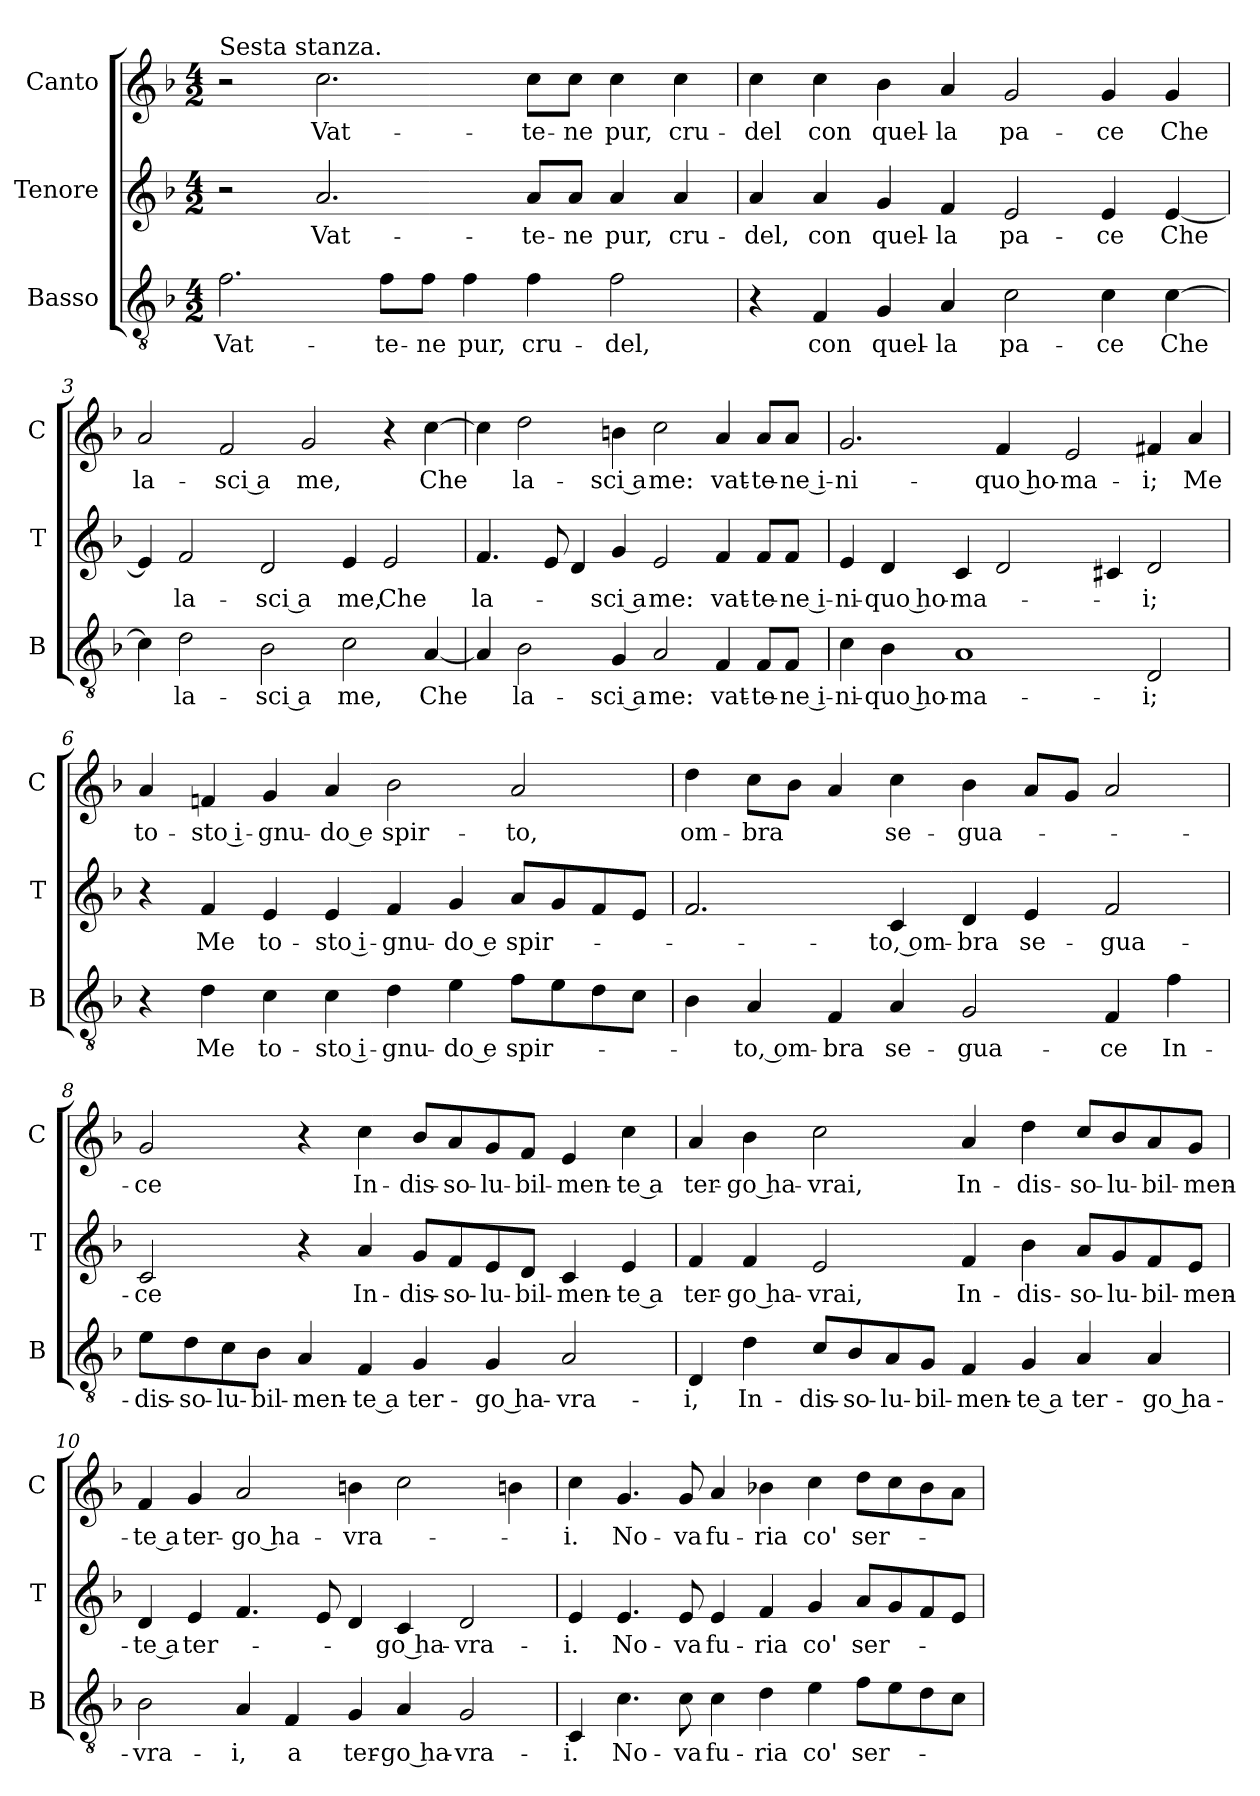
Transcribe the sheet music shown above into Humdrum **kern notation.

**kern	**text	**kern	**text	**kern	**text
*part3	*part3	*part2	*part2	*part1	*part1
*staff3	*staff3	*staff2	*staff2	*staff1	*staff1
*I"Basso	*	*I"Tenore	*	*I"Canto	*
*I'B	*	*I'T	*	*I'C	*
*clefGv2	*	*clefG2	*	*clefG2	*
*k[b-]	*	*k[b-]	*	*k[b-]	*
*F:	*	*F:	*	*F:	*
*M4/2	*	*M4/2	*	*M4/2	*
=1	=1	=1	=1	=1	=1
!	!	!	!	!LO:TX:a:t=Sesta stanza.	!
2.f	Vat-	2r	.	2r	.
.	.	2.a	Vat-	2.cc	Vat-
8fL	-te-	.	.	.	.
8fJ	-ne	.	.	.	.
4f	pur,	.	.	.	.
4f	cru-	8aL	-te-	8ccL	-te-
.	.	8aJ	-ne	8ccJ	-ne
2f	-del,	4a	pur,	4cc	pur,
.	.	4a	cru-	4cc	cru-
=2	=2	=2	=2	=2	=2
4r	.	4a	-del,	4cc	-del
4F	con	4a	con	4cc	con
4G	quel-	4g	quel-	4b-	quel-
4A	-la	4f	-la	4a	-la
2c	pa-	2e	pa-	2g	pa-
4c	-ce	4e	-ce	4g	-ce
[4c	Che	[4e	Che	4g	Che
=3	=3	=3	=3	=3	=3
4c]	.	4e]	.	2a	la-
2d	la-	2f	la-	.	.
.	.	.	.	2f	-sci a
2B-	-sci a	2d	-sci a	.	.
.	.	.	.	2g	me,
2c	me,	4e	me,	.	.
.	.	2e	Che	4r	.
[4A	Che	.	.	[4cc	Che
=4	=4	=4	=4	=4	=4
4A]	.	4.f	la-	4cc]	.
2B-	la-	.	.	2dd	la-
.	.	8e	.	.	.
.	.	4d	.	.	.
4G	-sci a	4g	-sci a	4bn	-sci a
2A	me:	2e	me:	2cc	me:
4F	vat-	4f	vat-	4a	vat-
8FL	-te-	8fL	-te-	8aL	-te-
8FJ	-ne i-	8fJ	-ne i-	8aJ	-ne i-
=5	=5	=5	=5	=5	=5
4c	-ni-	4e	-ni-	2.g	-ni-
4B-	-quo ho-	4d	-quo ho-	.	.
1A	-ma-	4c	-ma-	.	.
.	.	2d	.	4f	-quo ho-
.	.	.	.	2e	-ma-
.	.	4c#X	.	.	.
2D	-i;	2d	-i;	4f#X	-i;
.	.	.	.	4a	Me
=6	=6	=6	=6	=6	=6
4r	.	4r	.	4a	to-
4d	Me	4f	Me	4fn	-sto i-
4c	to-	4e	to-	4g	-gnu-
4c	-sto i-	4e	-sto i-	4a	-do e
4d	-gnu-	4f	-gnu-	2b-	spir-
4e	-do e	4g	-do e	.	.
8fL	spir-	8aL	spir-	2a	-to,
8e	.	8g	.	.	.
8d	.	8f	.	.	.
8cJ	.	8eJ	.	.	.
=7	=7	=7	=7	=7	=7
4B-	.	2.f	.	4dd	om-
4A	-to, om-	.	.	8ccL	-bra
.	.	.	.	8b-J	.
4F	-bra	.	.	4a	.
4A	se-	4c	-to, om-	4cc	se-
2G	-gua-	4d	-bra	4b-	-gua-
.	.	4e	se-	8aL	.
.	.	.	.	8gJ	.
4F	-ce	2f	-gua-	2a	.
4f	In-	.	.	.	.
=8	=8	=8	=8	=8	=8
8eL	-dis-	2c	-ce	2g	-ce
8d	-so-	.	.	.	.
8c	-lu-	.	.	.	.
8B-J	-bil-	.	.	.	.
4A	-men-	4r	.	4r	.
4F	-te a	4a	In-	4cc	In-
4G	ter-	8gL	-dis-	8b-L	-dis-
.	.	8f	-so-	8a	-so-
4G	-go ha-	8e	-lu-	8g	-lu-
.	.	8dJ	-bil-	8fJ	-bil-
2A	-vra-	4c	-men-	4e	-men-
.	.	4e	-te a	4cc	-te a
=9	=9	=9	=9	=9	=9
4D	-i,	4f	ter-	4a	ter-
4d	In-	4f	-go ha-	4b-	-go ha-
8cL	-dis-	2e	-vrai,	2cc	-vrai,
8B-	-so-	.	.	.	.
8A	-lu-	.	.	.	.
8GJ	-bil-	.	.	.	.
4F	-men-	4f	In-	4a	In-
4G	-te a	4b-	-dis-	4dd	-dis-
4A	ter-	8aL	-so-	8ccL	-so-
.	.	8g	-lu-	8b-	-lu-
4A	-go ha-	8f	-bil-	8a	-bil-
.	.	8eJ	-men-	8gJ	-men-
=10	=10	=10	=10	=10	=10
2B-	-vra-	4d	-te a	4f	-te a
.	.	4e	ter-	4g	ter-
4A	-i,	4.f	.	2a	-go ha-
4F	a	.	.	.	.
.	.	8e	.	.	.
4G	ter-	4d	.	4bn	-vra-
4A	-go ha-	4c	-go ha-	2cc	.
2G	-vra-	2d	-vra-	.	.
.	.	.	.	4bn	.
=11	=11	=11	=11	=11	=11
4C	-i.	4e	-i.	4cc	-i.
4.c	No-	4.e	No-	4.g	No-
8c	-va	8e	-va	8g	-va
4c	fu-	4e	fu-	4a	fu-
4d	-ria	4f	-ria	4b-X	-ria
4e	co'	4g	co'	4cc	co'
8fL	ser-	8aL	ser-	8ddL	ser-
8e	.	8g	.	8cc	.
8d	.	8f	.	8b-	.
8cJ	.	8eJ	.	8aJ	.
=	=	=	=	=	=
*-	*-	*-	*-	*-	*-
